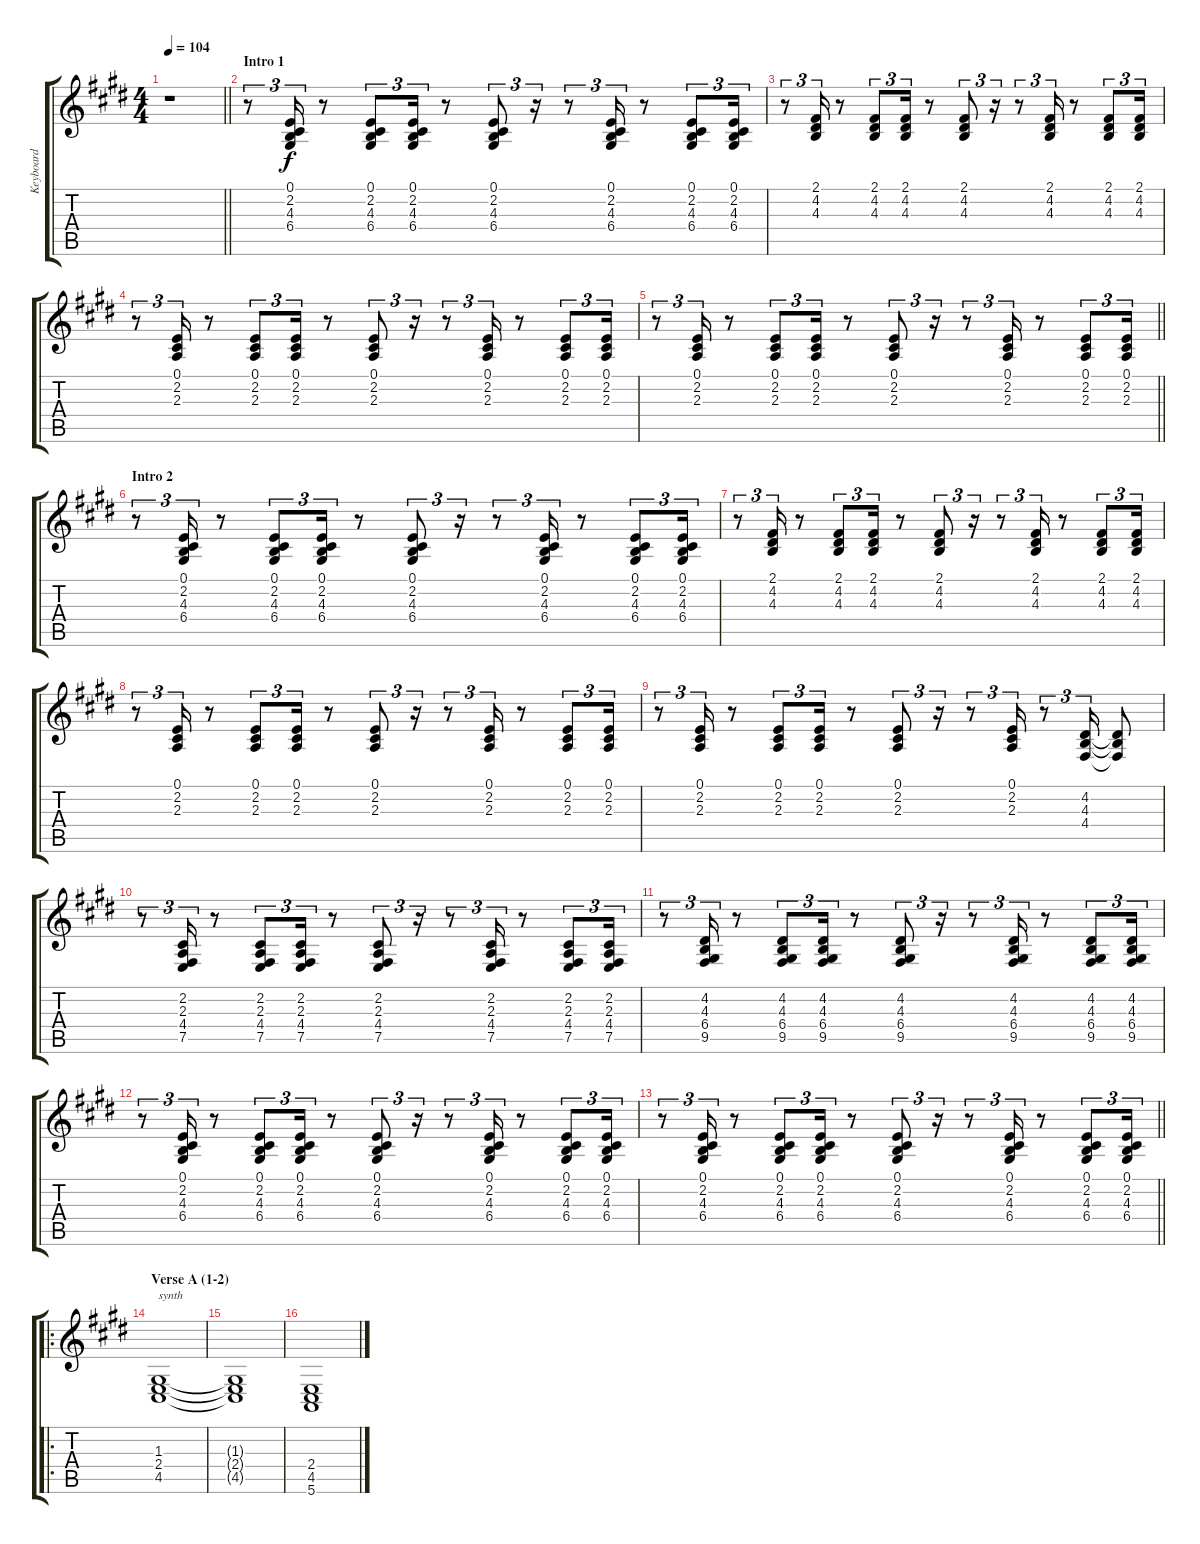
\track ("Keyboard" "Keyboard") {instrument drawbarorgan}
\staff {score tabs}
\tuning (E4 B3 G3 D3 A2 E2) {hide}
\ts (4 4)
\tempo 104
\clef g2
\barLineRight lightlight
\ks c#minor
r.1{dy f instrument drawbarorgan} |
\section ("" "Intro 1")
r.8{tu (3 2)} (0.1 2.2 4.3 6.4).16{tu (3 2)} r.8 (0.1 2.2 4.3 6.4).8{tu (3 2)} (0.1 2.2 4.3 6.4).16{tu (3 2)} r.8 (0.1 2.2 4.3 6.4).8{tu (3 2)} r.16{tu (3 2)} r.8{tu (3 2)} (0.1 2.2 4.3 6.4).16{tu (3 2)} r.8 (0.1 2.2 4.3 6.4).8{tu (3 2)} (0.1 2.2 4.3 6.4).16{tu (3 2)} |
r.8{tu (3 2)} (2.1 4.2 4.3).16{tu (3 2)} r.8 (2.1 4.2 4.3).8{tu (3 2)} (2.1 4.2 4.3).16{tu (3 2)} r.8 (2.1 4.2 4.3).8{tu (3 2)} r.16{tu (3 2)} r.8{tu (3 2)} (2.1 4.2 4.3).16{tu (3 2)} r.8 (2.1 4.2 4.3).8{tu (3 2)} (2.1 4.2 4.3).16{tu (3 2)} |
r.8{tu (3 2)} (0.1 2.2 2.3).16{tu (3 2)} r.8 (0.1 2.2 2.3).8{tu (3 2)} (0.1 2.2 2.3).16{tu (3 2)} r.8 (0.1 2.2 2.3).8{tu (3 2)} r.16{tu (3 2)} r.8{tu (3 2)} (0.1 2.2 2.3).16{tu (3 2)} r.8 (0.1 2.2 2.3).8{tu (3 2)} (0.1 2.2 2.3).16{tu (3 2)} |
\barLineRight lightlight
r.8{tu (3 2)} (0.1 2.2 2.3).16{tu (3 2)} r.8 (0.1 2.2 2.3).8{tu (3 2)} (0.1 2.2 2.3).16{tu (3 2)} r.8 (0.1 2.2 2.3).8{tu (3 2)} r.16{tu (3 2)} r.8{tu (3 2)} (0.1 2.2 2.3).16{tu (3 2)} r.8 (0.1 2.2 2.3).8{tu (3 2)} (0.1 2.2 2.3).16{tu (3 2)} |
\section ("" "Intro 2")
r.8{tu (3 2)} (0.1 2.2 4.3 6.4).16{tu (3 2)} r.8 (0.1 2.2 4.3 6.4).8{tu (3 2)} (0.1 2.2 4.3 6.4).16{tu (3 2)} r.8 (0.1 2.2 4.3 6.4).8{tu (3 2)} r.16{tu (3 2)} r.8{tu (3 2)} (0.1 2.2 4.3 6.4).16{tu (3 2)} r.8 (0.1 2.2 4.3 6.4).8{tu (3 2)} (0.1 2.2 4.3 6.4).16{tu (3 2)} |
r.8{tu (3 2)} (2.1 4.2 4.3).16{tu (3 2)} r.8 (2.1 4.2 4.3).8{tu (3 2)} (2.1 4.2 4.3).16{tu (3 2)} r.8 (2.1 4.2 4.3).8{tu (3 2)} r.16{tu (3 2)} r.8{tu (3 2)} (2.1 4.2 4.3).16{tu (3 2)} r.8 (2.1 4.2 4.3).8{tu (3 2)} (2.1 4.2 4.3).16{tu (3 2)} |
r.8{tu (3 2)} (0.1 2.2 2.3).16{tu (3 2)} r.8 (0.1 2.2 2.3).8{tu (3 2)} (0.1 2.2 2.3).16{tu (3 2)} r.8 (0.1 2.2 2.3).8{tu (3 2)} r.16{tu (3 2)} r.8{tu (3 2)} (0.1 2.2 2.3).16{tu (3 2)} r.8 (0.1 2.2 2.3).8{tu (3 2)} (0.1 2.2 2.3).16{tu (3 2)} |
r.8{tu (3 2)} (0.1 2.2 2.3).16{tu (3 2)} r.8 (0.1 2.2 2.3).8{tu (3 2)} (0.1 2.2 2.3).16{tu (3 2)} r.8 (0.1 2.2 2.3).8{tu (3 2)} r.16{tu (3 2)} r.8{tu (3 2)} (0.1 2.2 2.3).16{tu (3 2)} r.8{tu (3 2)} (4.2 4.3 4.4).16{tu (3 2)} (4.2{t} 4.3{t} 4.4{t}).8 |
r.8{tu (3 2)} (2.2 2.3 4.4 7.5).16{tu (3 2)} r.8 (2.2 2.3 4.4 7.5).8{tu (3 2)} (2.2 2.3 4.4 7.5).16{tu (3 2)} r.8 (2.2 2.3 4.4 7.5).8{tu (3 2)} r.16{tu (3 2)} r.8{tu (3 2)} (2.2 2.3 4.4 7.5).16{tu (3 2)} r.8 (2.2 2.3 4.4 7.5).8{tu (3 2)} (2.2 2.3 4.4 7.5).16{tu (3 2)} |
r.8{tu (3 2)} (4.2 4.3 6.4 9.5).16{tu (3 2)} r.8 (4.2 4.3 6.4 9.5).8{tu (3 2)} (4.2 4.3 6.4 9.5).16{tu (3 2)} r.8 (4.2 4.3 6.4 9.5).8{tu (3 2)} r.16{tu (3 2)} r.8{tu (3 2)} (4.2 4.3 6.4 9.5).16{tu (3 2)} r.8 (4.2 4.3 6.4 9.5).8{tu (3 2)} (4.2 4.3 6.4 9.5).16{tu (3 2)} |
r.8{tu (3 2)} (0.1 2.2 4.3 6.4).16{tu (3 2)} r.8 (0.1 2.2 4.3 6.4).8{tu (3 2)} (0.1 2.2 4.3 6.4).16{tu (3 2)} r.8 (0.1 2.2 4.3 6.4).8{tu (3 2)} r.16{tu (3 2)} r.8{tu (3 2)} (0.1 2.2 4.3 6.4).16{tu (3 2)} r.8 (0.1 2.2 4.3 6.4).8{tu (3 2)} (0.1 2.2 4.3 6.4).16{tu (3 2)} |
\barLineRight lightlight
r.8{tu (3 2)} (0.1 2.2 4.3 6.4).16{tu (3 2)} r.8 (0.1 2.2 4.3 6.4).8{tu (3 2)} (0.1 2.2 4.3 6.4).16{tu (3 2)} r.8 (0.1 2.2 4.3 6.4).8{tu (3 2)} r.16{tu (3 2)} r.8{tu (3 2)} (0.1 2.2 4.3 6.4).16{tu (3 2)} r.8 (0.1 2.2 4.3 6.4).8{tu (3 2)} (0.1 2.2 4.3 6.4).16{tu (3 2)} |
\ro
\section ("" "Verse A (1-2)")
(1.3 2.4 4.5).1{txt "synth" instrument pad3polysynth} |
(1.3{t} 2.4{t} 4.5{t}).1 |
(2.4 4.5 5.6).1
